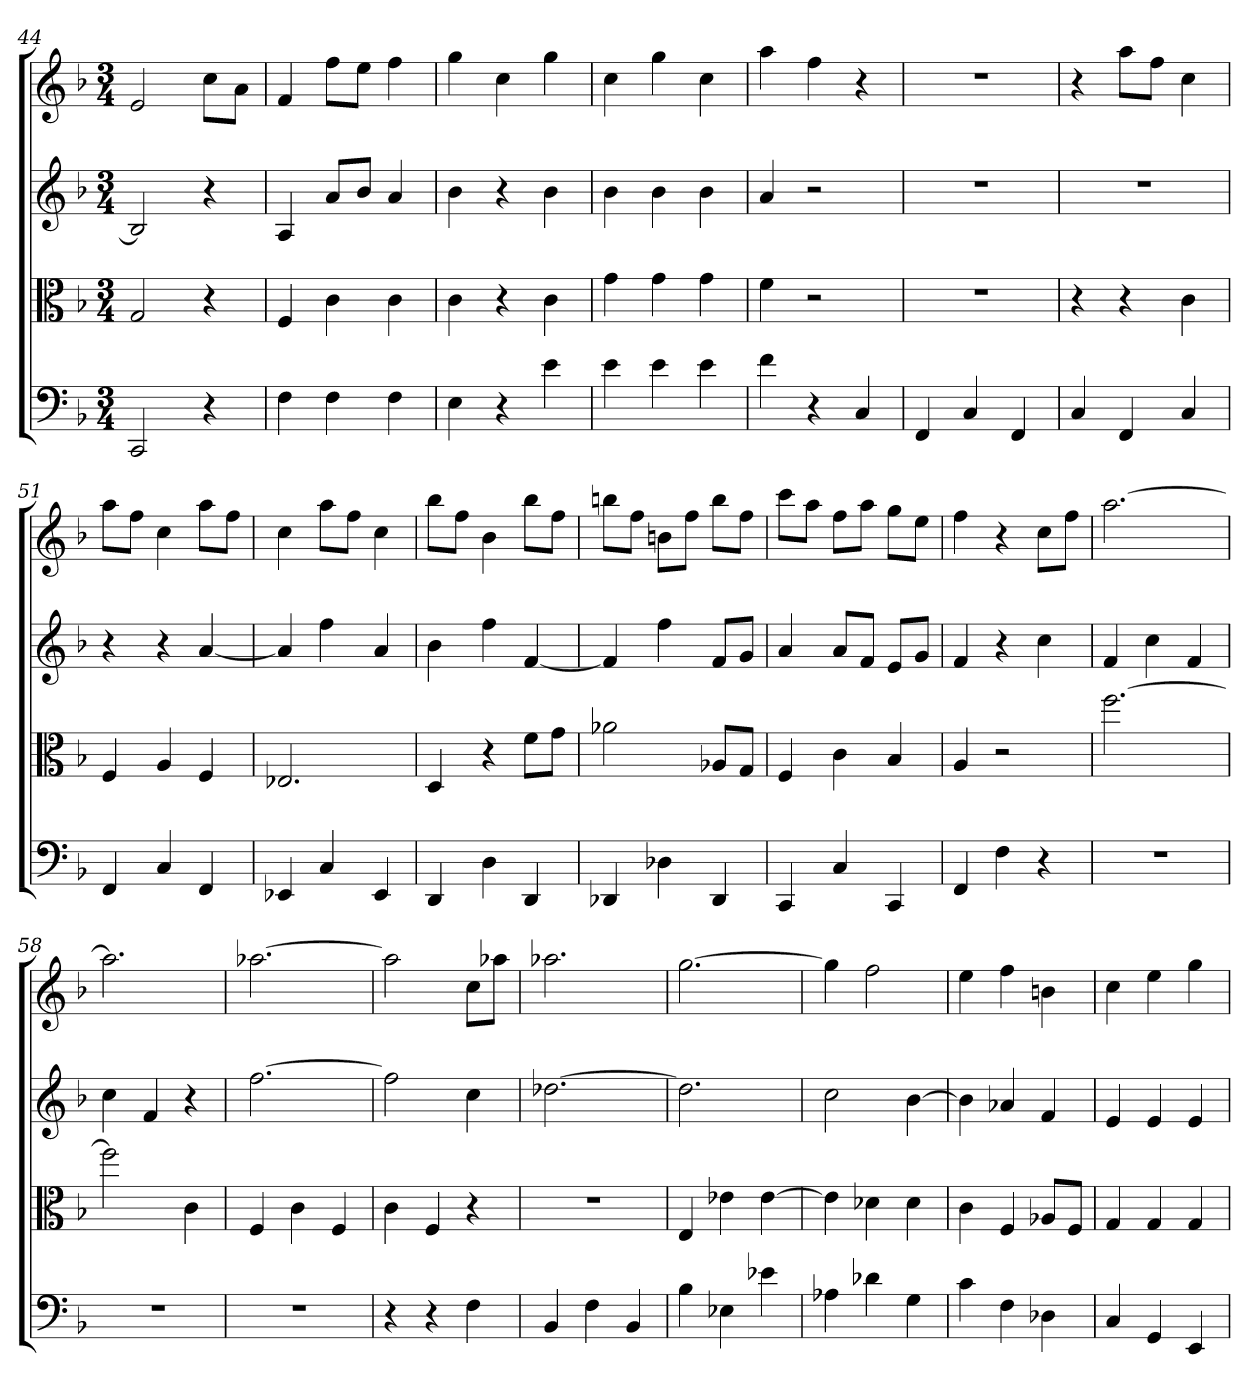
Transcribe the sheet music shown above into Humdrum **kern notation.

**kern	**kern	**kern	**kern
*part4	*part3	*part2	*part1
*staff4	*staff3	*staff2	*staff1
*clefF4	*clefC3	*	*
*k[b-]	*k[b-]	*k[b-]	*k[b-]
*F:	*F:	*F:	*F:
*M3/4	*M3/4	*M3/4	*M3/4
=44	=44	=44	=44
2CC	2G	2B-]	2e
4r	4r	4r	8ccL
.	.	.	8aJ
=45	=45	=45	=45
4F	4F	4A	4f
4F	4c	8aL	8ffL
.	.	8b-J	8eeJ
4F	4c	4a	4ff
=46	=46	=46	=46
4E	4c	4b-	4gg
4r	4r	4r	4cc
4e	4c	4b-	4gg
=47	=47	=47	=47
4e	4g	4b-	4cc
4e	4g	4b-	4gg
4e	4g	4b-	4cc
=48	=48	=48	=48
4f	4f	4a	4aa
4r	2r	2r	4ff
4C	.	.	4r
=49	=49	=49	=49
4FF	2.r	2.r	2.r
4C	.	.	.
4FF	.	.	.
=50	=50	=50	=50
4C	4r	2.r	4r
4FF	4r	.	8aaL
.	.	.	8ffJ
4C	4c	.	4cc
=51	=51	=51	=51
4FF	4F	4r	8aaL
.	.	.	8ffJ
4C	4A	4r	4cc
4FF	4F	[4a	8aaL
.	.	.	8ffJ
=52	=52	=52	=52
4EE-X	2.E-X	4a]	4cc
4C	.	4ff	8aaL
.	.	.	8ffJ
4EE-	.	4a	4cc
=53	=53	=53	=53
4DD	4D	4b-	8bb-L
.	.	.	8ffJ
4D	4r	4ff	4b-
4DD	8f\L	[4f	8bb-L
.	8g\J	.	8ffJ
=54	=54	=54	=54
4DD-X	2a-X	4f]	8bbnL
.	.	.	8ffJ
4D-X	.	4ff	8bnL
.	.	.	8ffJ
4DD-	8A-X/L	8fL	8bbL
.	8G/J	8gJ	8ffJ
=55	=55	=55	=55
4CC	4F	4a	8cccL
.	.	.	8aaJ
4C	4c	8aL	8ffL
.	.	8fJ	8aaJ
4CC	4B-	8eL	8ggL
.	.	8gJ	8eeJ
=56	=56	=56	=56
4FF	4A	4f	4ff
4F	2r	4r	4r
4r	.	4cc	8ccL
.	.	.	8ffJ
=57	=57	=57	=57
2.r	[2.ff	4f	[2.aa
.	.	4cc	.
.	.	4f	.
=58	=58	=58	=58
2.r	2ff]	4cc	2.aa]
.	.	4f	.
.	4c	4r	.
=59	=59	=59	=59
2.r	4F	[2.ff	[2.aa-X
.	4c	.	.
.	4F	.	.
=60	=60	=60	=60
4r	4c	2ff]	2aa-]
4r	4F	.	.
4F	4r	4cc	8ccL
.	.	.	8aa-XJ
=61	=61	=61	=61
4BB-	2.r	[2.dd-X	2.aa-X
4F	.	.	.
4BB-	.	.	.
=62	=62	=62	=62
4B-	4E	2.dd-]	[2.gg
4E-X	4e-X	.	.
4e-X	[4e-	.	.
=63	=63	=63	=63
4A-X	4e-]	2cc	4gg]
4d-X	4d-X	.	2ff
4G	4d-	[4b-	.
=64	=64	=64	=64
4c	4c	4b-]	4ee
4F	4F	4a-X	4ff
4D-X	8A-X/L	4f	4bn
.	8F/J	.	.
=65	=65	=65	=65
4C	4G	4e	4cc
4GG	4G	4e	4ee
4EE	4G	4e	4gg
=	=	=	=
*-	*-	*-	*-
